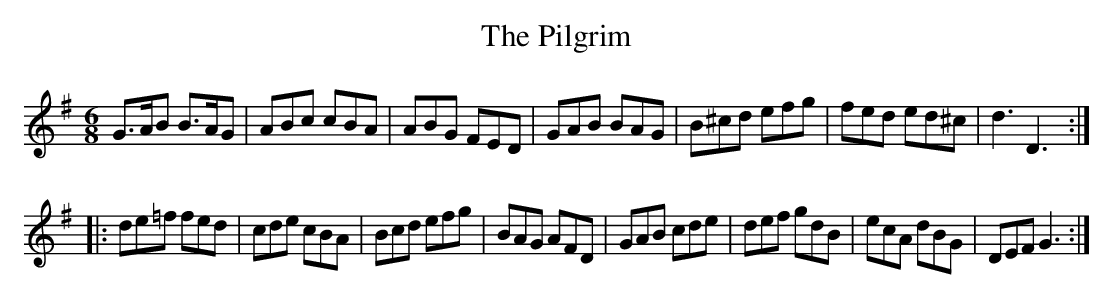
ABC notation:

X:1
T:Pilgrim, The
M:6/8
L:1/8
K:G
G>AB B>AG | ABc cBA | ABG FED | GAB BAG | B^cd efg | fed ed^c | d3 D3 :|
|: de=f fed | cde cBA | Bcd efg | BAG AFD | GAB cde | def gdB | ecA dBG | DEF G3 :|
